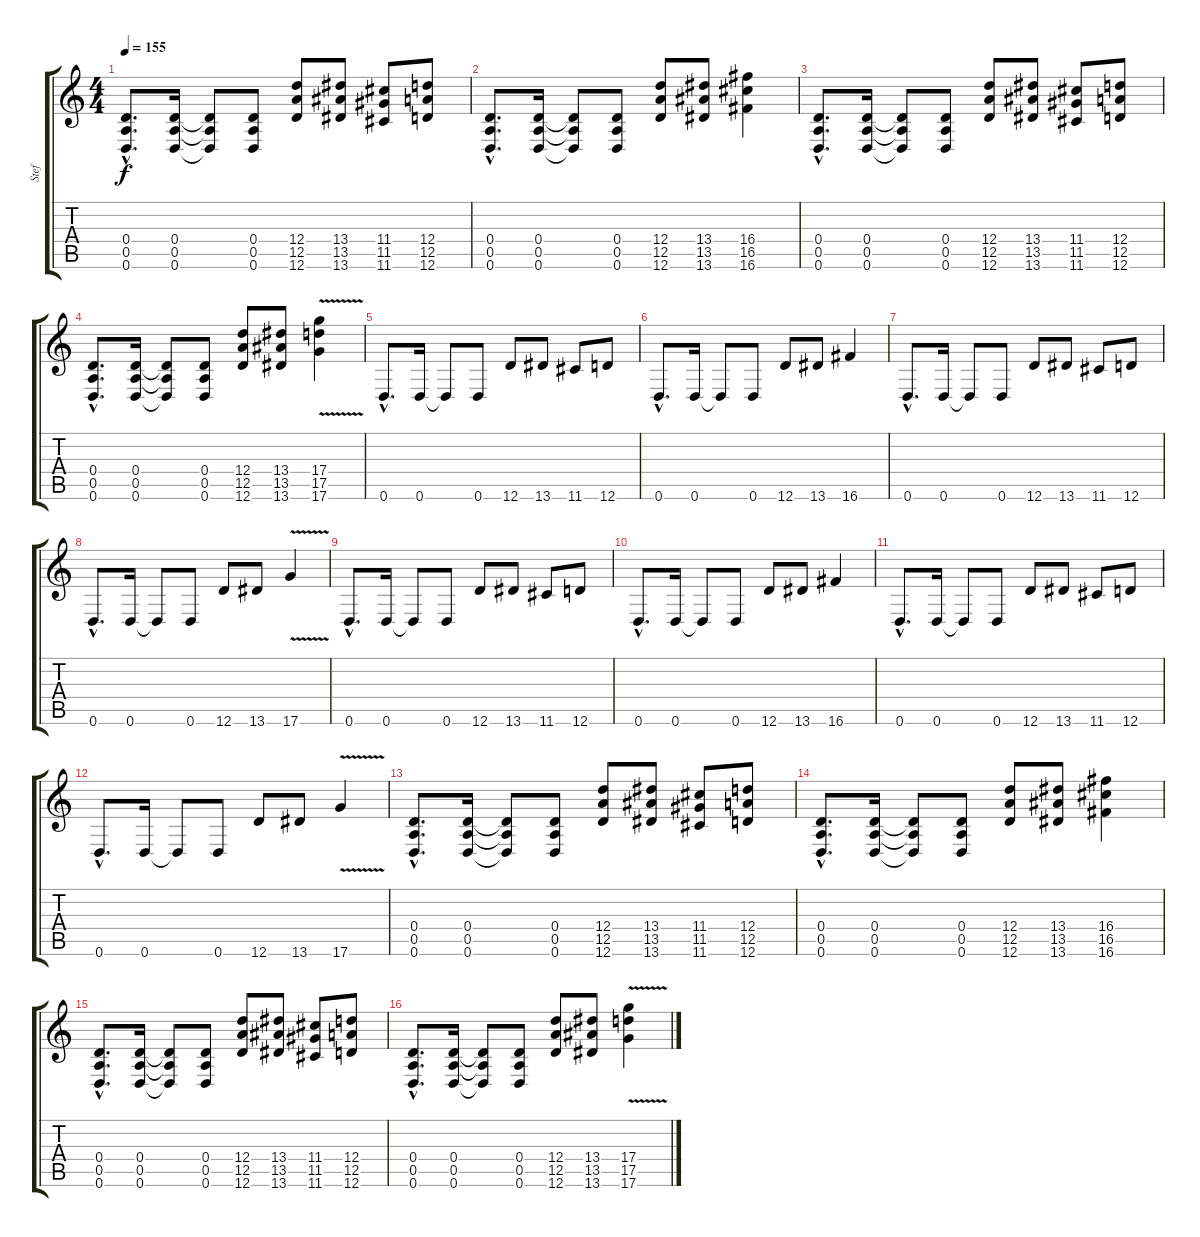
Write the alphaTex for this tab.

\track ("Stef" "Stef") {instrument electricguitarclean}
\staff {score tabs}
\tuning (E4 B3 G3 D3 A2 D2) {hide}
\ts (4 4)
\tempo 155
\clef g2
\ks c
(0.4{hac} 0.5{hac} 0.6{hac}).8{d dy f} (0.4 0.5 0.6).16 (0.4{t} 0.5{t} 0.6{t}).8 (0.4 0.5 0.6).8 (12.4 12.5 12.6).8 (13.4 13.5 13.6).8 (11.4 11.5 11.6).8 (12.4 12.5 12.6).8 |
(0.4{hac} 0.5{hac} 0.6{hac}).8{d} (0.4 0.5 0.6).16 (0.4{t} 0.5{t} 0.6{t}).8 (0.4 0.5 0.6).8 (12.4 12.5 12.6).8 (13.4 13.5 13.6).8 (16.4 16.5 16.6).4 |
(0.4{hac} 0.5{hac} 0.6{hac}).8{d} (0.4 0.5 0.6).16 (0.4{t} 0.5{t} 0.6{t}).8 (0.4 0.5 0.6).8 (12.4 12.5 12.6).8 (13.4 13.5 13.6).8 (11.4 11.5 11.6).8 (12.4 12.5 12.6).8 |
(0.4{hac} 0.5{hac} 0.6{hac}).8{d} (0.4 0.5 0.6).16 (0.4{t} 0.5{t} 0.6{t}).8 (0.4 0.5 0.6).8 (12.4 12.5 12.6).8 (13.4 13.5 13.6).8 (17.4{v} 17.5 17.6).4 |
0.6{hac}.8{d instrument electricguitarclean} 0.6.16 0.6{t}.8 0.6.8 12.6.8 13.6.8 11.6.8 12.6.8 |
0.6{hac}.8{d} 0.6.16 0.6{t}.8 0.6.8 12.6.8 13.6.8 16.6.4 |
0.6{hac}.8{d} 0.6.16 0.6{t}.8 0.6.8 12.6.8 13.6.8 11.6.8 12.6.8 |
0.6{hac}.8{d} 0.6.16 0.6{t}.8 0.6.8 12.6.8 13.6.8 17.6{v}.4 |
0.6{hac}.8{d instrument electricguitarclean} 0.6.16 0.6{t}.8 0.6.8 12.6.8 13.6.8 11.6.8 12.6.8 |
0.6{hac}.8{d} 0.6.16 0.6{t}.8 0.6.8 12.6.8 13.6.8 16.6.4 |
0.6{hac}.8{d} 0.6.16 0.6{t}.8 0.6.8 12.6.8 13.6.8 11.6.8 12.6.8 |
0.6{hac}.8{d} 0.6.16 0.6{t}.8 0.6.8 12.6.8 13.6.8 17.6{v}.4 |
(0.4{hac} 0.5{hac} 0.6{hac}).8{d instrument distortionguitar} (0.4 0.5 0.6).16 (0.4{t} 0.5{t} 0.6{t}).8 (0.4 0.5 0.6).8 (12.4 12.5 12.6).8 (13.4 13.5 13.6).8 (11.4 11.5 11.6).8 (12.4 12.5 12.6).8 |
(0.4{hac} 0.5{hac} 0.6{hac}).8{d} (0.4 0.5 0.6).16 (0.4{t} 0.5{t} 0.6{t}).8 (0.4 0.5 0.6).8 (12.4 12.5 12.6).8 (13.4 13.5 13.6).8 (16.4 16.5 16.6).4 |
(0.4{hac} 0.5{hac} 0.6{hac}).8{d} (0.4 0.5 0.6).16 (0.4{t} 0.5{t} 0.6{t}).8 (0.4 0.5 0.6).8 (12.4 12.5 12.6).8 (13.4 13.5 13.6).8 (11.4 11.5 11.6).8 (12.4 12.5 12.6).8 |
(0.4{hac} 0.5{hac} 0.6{hac}).8{d} (0.4 0.5 0.6).16 (0.4{t} 0.5{t} 0.6{t}).8 (0.4 0.5 0.6).8 (12.4 12.5 12.6).8 (13.4 13.5 13.6).8 (17.4{v} 17.5 17.6).4
